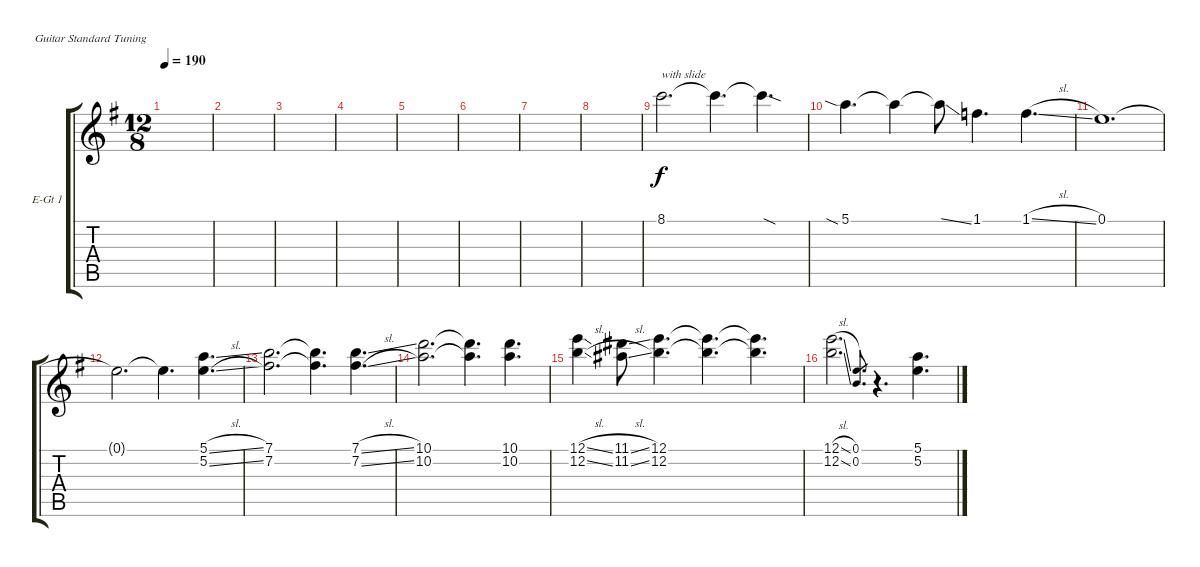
\defaultSystemsLayout 4
\bracketExtendMode groupsimilarinstruments
\firstSystemTrackNameOrientation horizontal
\otherSystemsTrackNameOrientation horizontal
\track ("Electric Guitar 1" "E-Gt 1") {instrument electricguitarclean}
\staff {score tabs}
\tuning (E4 B3 G3 D3 A2 E2)
\ts (12 8)
\tempo 190
\clef g2
\ks g
|
|
|
|
|
|
|
|
8.1.2{d txt "with slide"} 8.1{t}.4{d} 8.1{sod t}.4{d} |
5.1{sia}.4{d} 5.1{t}.4 5.1{ss t}.8 1.1.4{d} 1.1{sl}.4{d} |
0.1.1{d} |
0.1{t}.2{d} 0.1{t}.4{d} (5.1{sl} 5.2{sl}).4{d} |
(7.2 7.1).2{d} (7.2{t} 7.1{t}).4{d} (7.1{sl} 7.2{sl}).4{d} |
(10.2 10.1).2{d} (10.2{t} 10.1{t}).4{d} (10.1 10.2).4{d} |
(12.1{sl} 12.2{sl}).4 (11.2{sl} 11.1{sl}).8 (12.1 12.2).4{d} (12.2{t} 12.1{t}).4{d} (12.1{t} 12.2{t}).4{d} |
(12.2{sl} 12.1{sl}).2{d} (0.1 0.2).8{d gr} r.4{d} (5.1 5.2).4{d}
